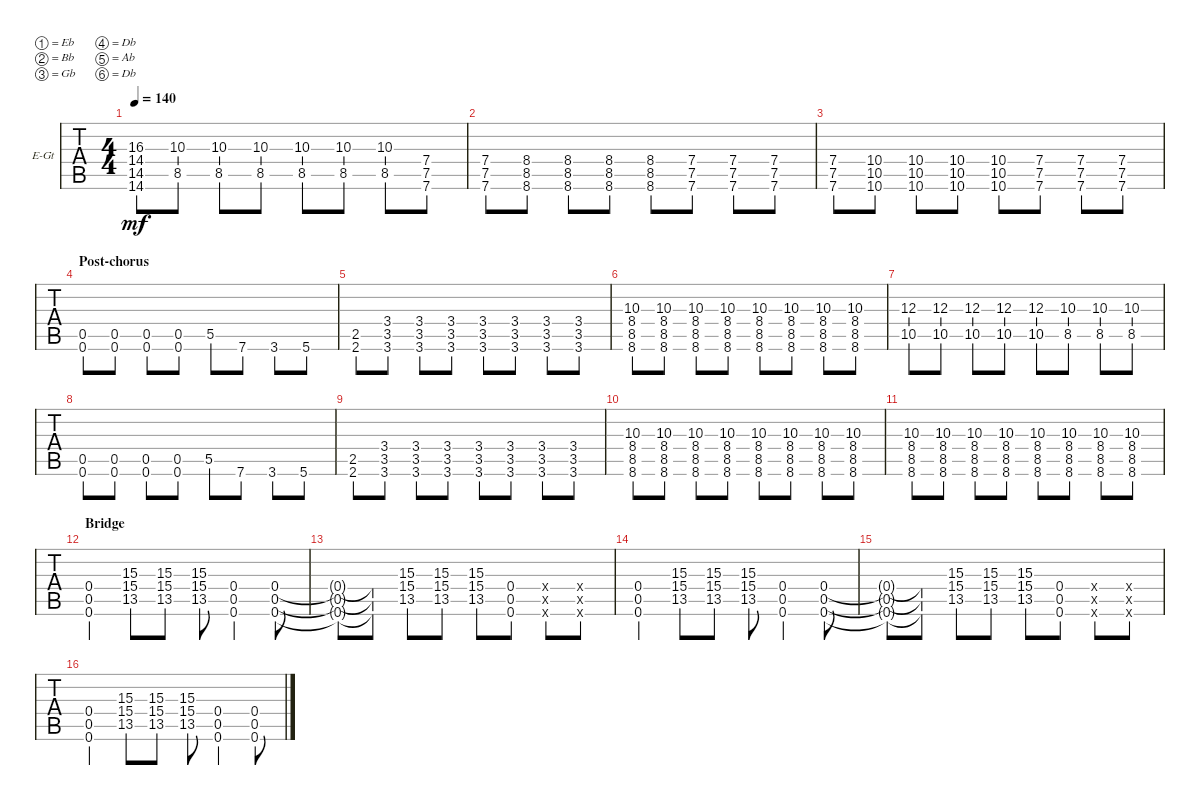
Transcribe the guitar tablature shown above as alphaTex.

\bracketExtendMode groupsimilarinstruments
\firstSystemTrackNameOrientation horizontal
\otherSystemsTrackNameOrientation horizontal
\track ("Electric Guitar 1" "E-Gt") {instrument distortionguitar}
\staff {tabs}
\tuning (Eb4 Bb3 Gb3 Db3 Ab2 Db2)
\ts (4 4)
\tempo 140
\clef g2
\ks c
(14.6 14.4 16.3 14.5).8{dy mf} (10.3 8.5).8 (10.3 8.5).8 (10.3 8.5).8 (10.3 8.5).8 (10.3 8.5).8 (10.3 8.5).8 (7.6 7.5 7.4).8 |
(7.6 7.5 7.4).8 (8.4 8.5 8.6).8 (8.4 8.5 8.6).8 (8.4 8.5 8.6).8 (8.4 8.5 8.6).8 (7.6 7.5 7.4).8 (7.6 7.5 7.4).8 (7.6 7.5 7.4).8 |
(7.6 7.5 7.4).8 (10.4 10.5 10.6).8 (10.4 10.5 10.6).8 (10.4 10.5 10.6).8 (10.4 10.5 10.6).8 (7.6 7.5 7.4).8 (7.6 7.5 7.4).8 (7.6 7.5 7.4).8 |
\section ("" "Post-chorus")
(0.6 0.5).8 (0.5 0.6).8 (0.6 0.5).8 (0.5 0.6).8 5.5.8 7.6.8 3.6.8 5.6.8 |
(2.6 2.5).8 (3.6 3.5 3.4).8 (3.6 3.5 3.4).8 (3.6 3.5 3.4).8 (3.6 3.5 3.4).8 (3.6 3.5 3.4).8 (3.6 3.5 3.4).8 (3.6 3.5 3.4).8 |
(8.6 8.5 8.4 10.3).8 (8.6 8.5 8.4 10.3).8 (8.6 8.5 8.4 10.3).8 (8.6 8.5 8.4 10.3).8 (8.6 8.5 8.4 10.3).8 (8.6 8.5 8.4 10.3).8 (8.6 8.5 8.4 10.3).8 (8.6 8.5 8.4 10.3).8 |
(10.5 12.3).8 (10.5 12.3).8 (10.5 12.3).8 (10.5 12.3).8 (10.5 12.3).8 (8.5 10.3).8 (8.5 10.3).8 (8.5 10.3).8 |
(0.6 0.5).8 (0.5 0.6).8 (0.6 0.5).8 (0.5 0.6).8 5.5.8 7.6.8 3.6.8 5.6.8 |
(2.6 2.5).8 (3.6 3.5 3.4).8 (3.6 3.5 3.4).8 (3.6 3.5 3.4).8 (3.6 3.5 3.4).8 (3.6 3.5 3.4).8 (3.6 3.5 3.4).8 (3.6 3.5 3.4).8 |
(8.6 8.5 8.4 10.3).8 (8.6 8.5 8.4 10.3).8 (8.6 8.5 8.4 10.3).8 (8.6 8.5 8.4 10.3).8 (8.6 8.5 8.4 10.3).8 (8.6 8.5 8.4 10.3).8 (8.6 8.5 8.4 10.3).8 (8.6 8.5 8.4 10.3).8 |
(8.6 8.5 8.4 10.3).8 (8.6 8.5 8.4 10.3).8 (8.6 8.5 8.4 10.3).8 (8.6 8.5 8.4 10.3).8 (8.6 8.5 8.4 10.3).8 (8.6 8.5 8.4 10.3).8 (8.6 8.5 8.4 10.3).8 (8.6 8.5 8.4 10.3).8 |
\section ("" "Bridge")
(0.6 0.5 0.4).4 (13.5 15.4 15.3).8 (13.5 15.4 15.3).8 (13.5 15.4 15.3).8 (0.4 0.5 0.6).4 (0.6 0.5 0.4).8 |
(0.6{t} 0.5{t} 0.4{t}).8 (0.5{t} 0.4{t} 0.6{t}).8 (13.5 15.4 15.3).8 (13.5 15.4 15.3).8 (13.5 15.4 15.3).8 (0.4 0.5 0.6).8 (0.6{x} 0.5{x} 0.4{x}).8 (0.4{x} 0.5{x} 0.6{x}).8 |
(0.6 0.5 0.4).4 (13.5 15.4 15.3).8 (13.5 15.4 15.3).8 (13.5 15.4 15.3).8 (0.4 0.5 0.6).4 (0.6 0.5 0.4).8 |
(0.6{t} 0.5{t} 0.4{t}).8 (0.5{t} 0.4{t} 0.6{t}).8 (13.5 15.4 15.3).8 (13.5 15.4 15.3).8 (13.5 15.4 15.3).8 (0.4 0.5 0.6).8 (0.6{x} 0.5{x} 0.4{x}).8 (0.4{x} 0.5{x} 0.6{x}).8 |
(0.6 0.5 0.4).4 (13.5 15.4 15.3).8 (13.5 15.4 15.3).8 (13.5 15.4 15.3).8 (0.4 0.5 0.6).4 (0.6 0.5 0.4).8
